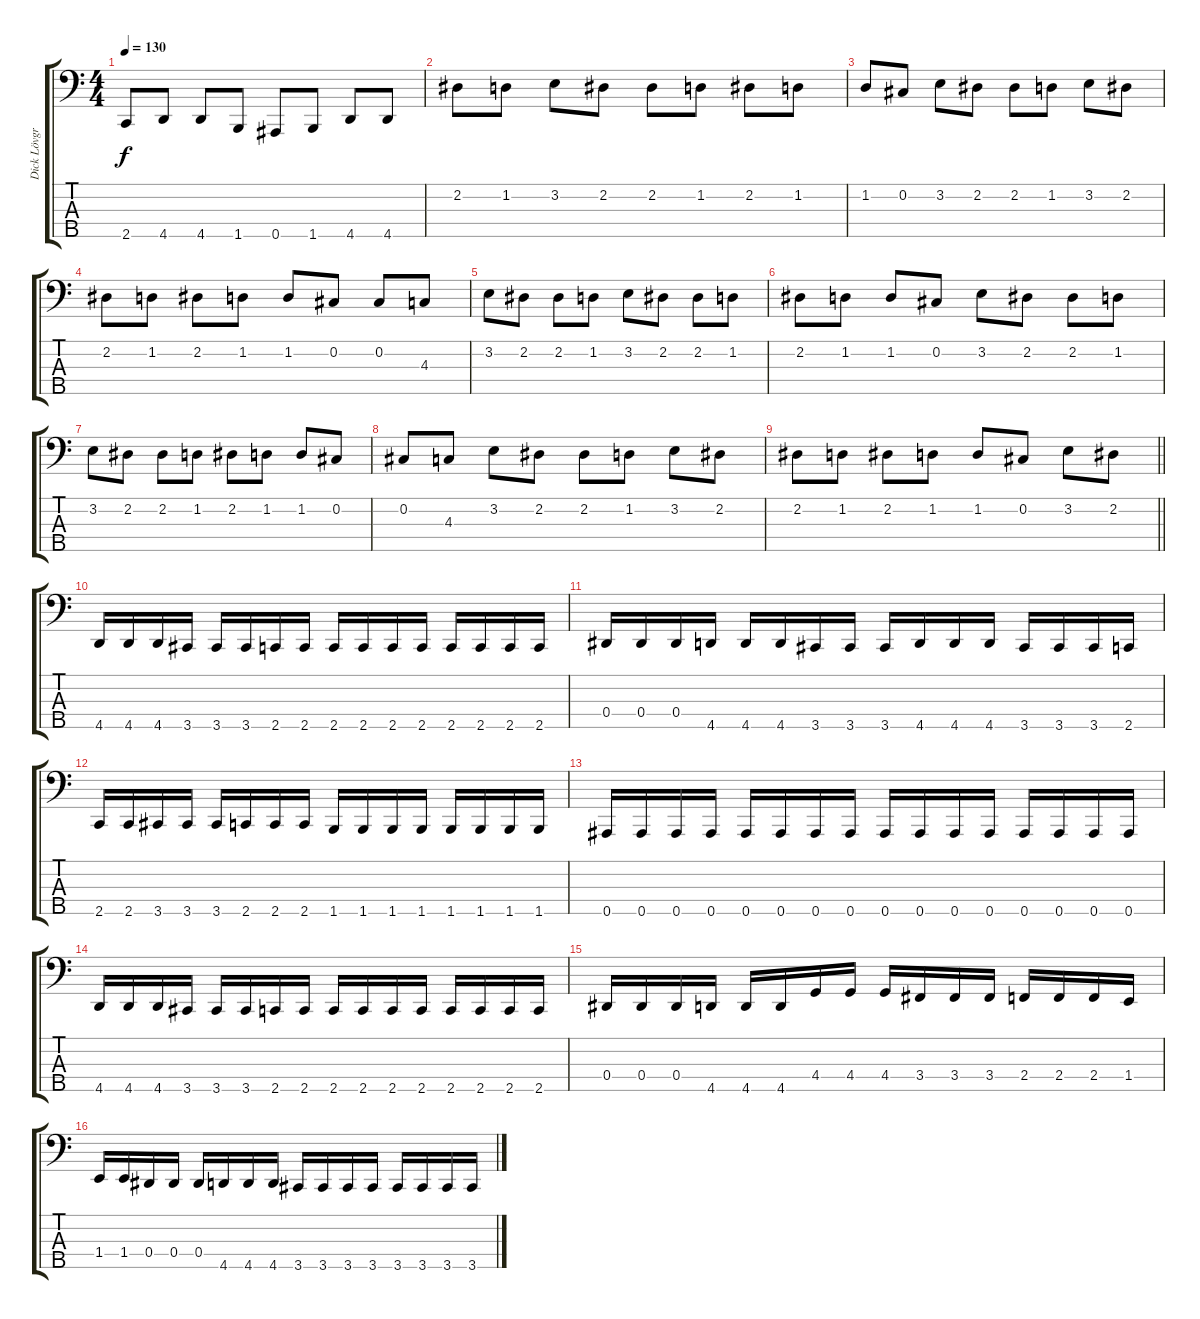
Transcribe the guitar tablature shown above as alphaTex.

\track ("Dick Lövgren" "Dick Lövgr") {instrument electricbasspick}
\staff {score tabs}
\tuning (Gb2 Db2 Ab1 Eb1 Bb0) {hide}
\ts (4 4)
\tempo 130
\clef f4
\ks c
2.5.8{dy f} 4.5.8 4.5.8 1.5.8 0.5.8 1.5.8 4.5.8 4.5.8 |
2.2.8 1.2.8 3.2.8 2.2.8 2.2.8 1.2.8 2.2.8 1.2.8 |
1.2.8 0.2.8 3.2.8 2.2.8 2.2.8 1.2.8 3.2.8 2.2.8 |
2.2.8 1.2.8 2.2.8 1.2.8 1.2.8 0.2.8 0.2.8 4.3.8 |
3.2.8 2.2.8 2.2.8 1.2.8 3.2.8 2.2.8 2.2.8 1.2.8 |
2.2.8 1.2.8 1.2.8 0.2.8 3.2.8 2.2.8 2.2.8 1.2.8 |
3.2.8 2.2.8 2.2.8 1.2.8 2.2.8 1.2.8 1.2.8 0.2.8 |
0.2.8 4.3.8 3.2.8 2.2.8 2.2.8 1.2.8 3.2.8 2.2.8 |
\barLineRight lightlight
2.2.8 1.2.8 2.2.8 1.2.8 1.2.8 0.2.8 3.2.8 2.2.8 |
4.5.16 4.5.16 4.5.16 3.5.16 3.5.16 3.5.16 2.5.16 2.5.16 2.5.16 2.5.16 2.5.16 2.5.16 2.5.16 2.5.16 2.5.16 2.5.16 |
0.4.16 0.4.16 0.4.16 4.5.16 4.5.16 4.5.16 3.5.16 3.5.16 3.5.16 4.5.16 4.5.16 4.5.16 3.5.16 3.5.16 3.5.16 2.5.16 |
2.5.16 2.5.16 3.5.16 3.5.16 3.5.16 2.5.16 2.5.16 2.5.16 1.5.16 1.5.16 1.5.16 1.5.16 1.5.16 1.5.16 1.5.16 1.5.16 |
0.5.16 0.5.16 0.5.16 0.5.16 0.5.16 0.5.16 0.5.16 0.5.16 0.5.16 0.5.16 0.5.16 0.5.16 0.5.16 0.5.16 0.5.16 0.5.16 |
4.5.16 4.5.16 4.5.16 3.5.16 3.5.16 3.5.16 2.5.16 2.5.16 2.5.16 2.5.16 2.5.16 2.5.16 2.5.16 2.5.16 2.5.16 2.5.16 |
0.4.16 0.4.16 0.4.16 4.5.16 4.5.16 4.5.16 4.4.16 4.4.16 4.4.16 3.4.16 3.4.16 3.4.16 2.4.16 2.4.16 2.4.16 1.4.16 |
1.4.16 1.4.16 0.4.16 0.4.16 0.4.16 4.5.16 4.5.16 4.5.16 3.5.16 3.5.16 3.5.16 3.5.16 3.5.16 3.5.16 3.5.16 3.5.16
